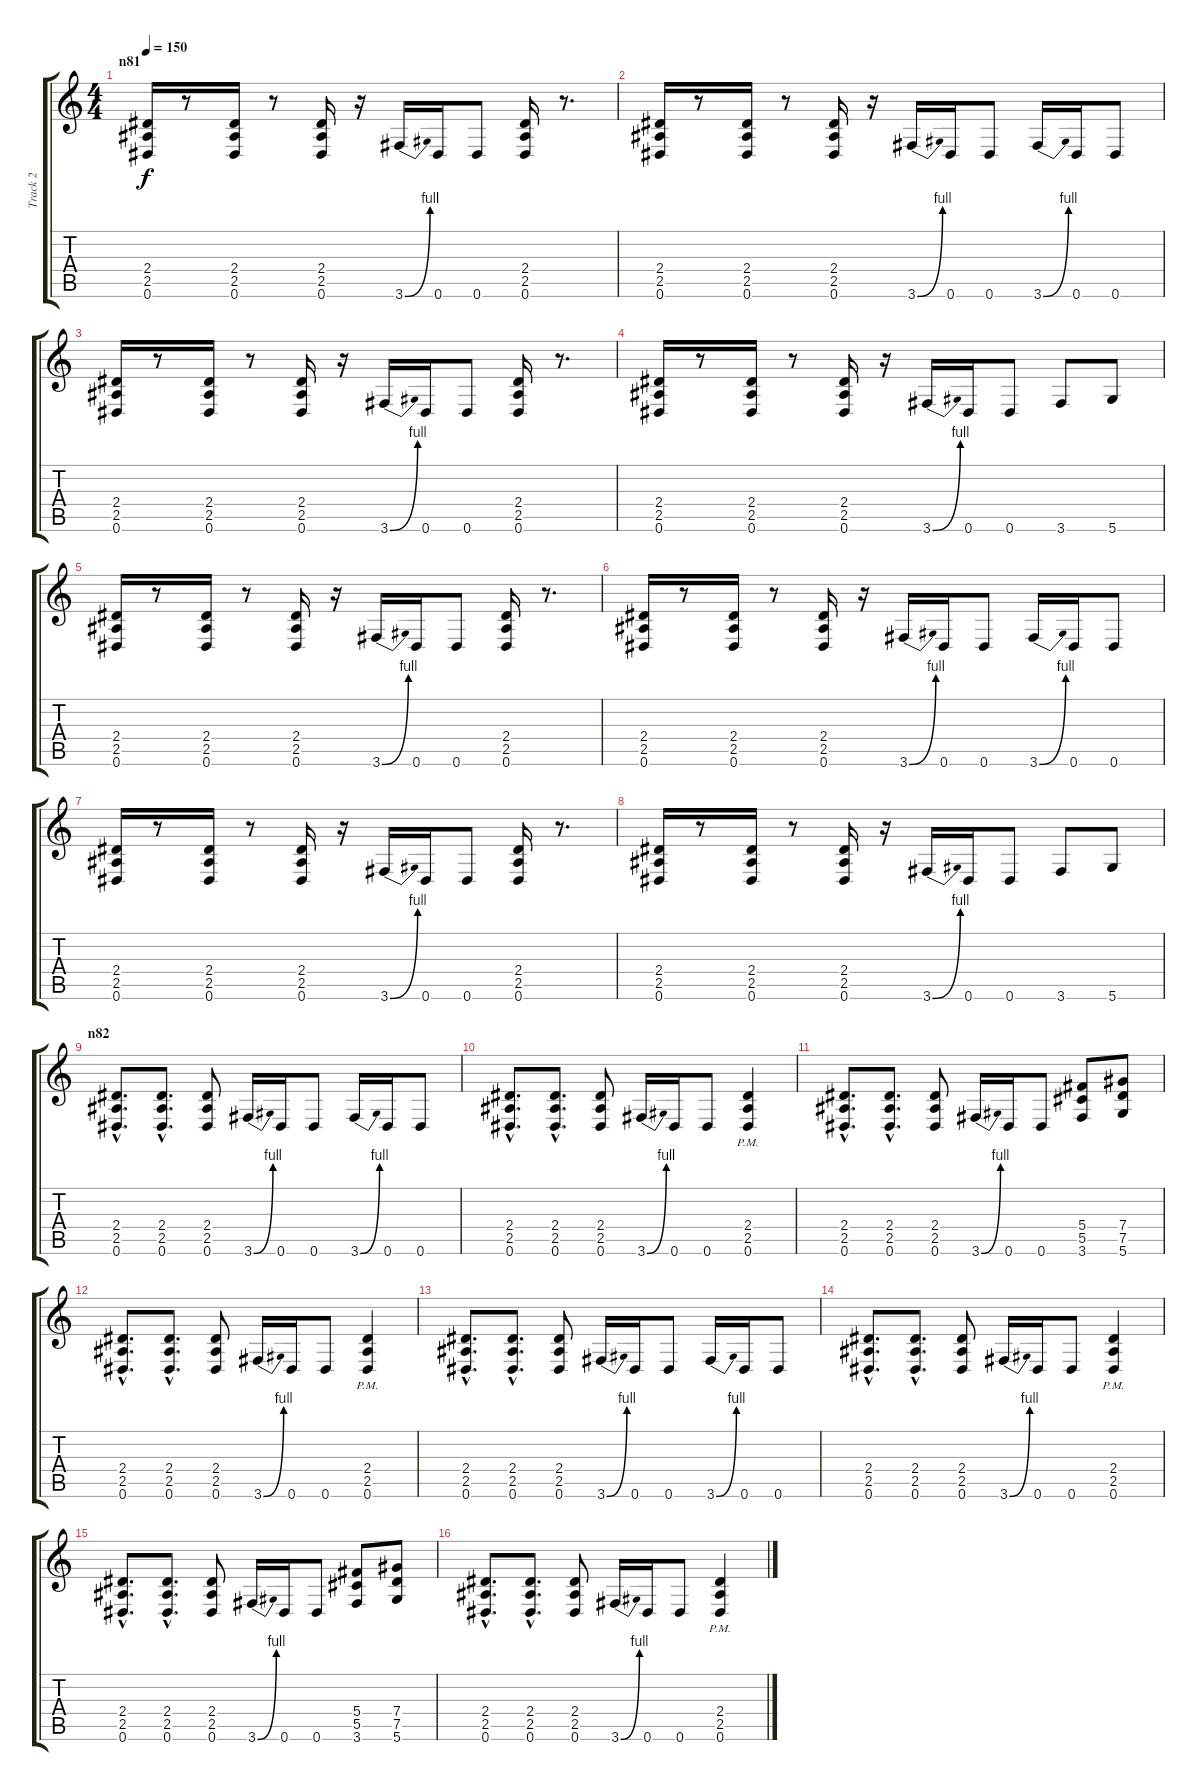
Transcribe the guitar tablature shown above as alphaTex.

\track ("Track 2" "Track 2") {instrument distortionguitar}
\staff {score tabs}
\tuning (Eb4 Bb3 Gb3 Db3 Ab2 Eb2) {hide}
\ts (4 4)
\section ("" "n81")
\tempo 150
\clef g2
\ks c
(2.4 2.5 0.6).16{dy f} r.8 (2.4 2.5 0.6).16 r.8 (2.4 2.5 0.6).16 r.16 3.6{be (bend 0 0 60 4)}.16 0.6.16 0.6.8 (2.4 2.5 0.6).16 r.8{d} |
(2.4 2.5 0.6).16 r.8 (2.4 2.5 0.6).16 r.8 (2.4 2.5 0.6).16 r.16 3.6{be (bend 0 0 60 4)}.16 0.6.16 0.6.8 3.6{be (bend 0 0 60 4)}.16 0.6.16 0.6.8 |
(2.4 2.5 0.6).16 r.8 (2.4 2.5 0.6).16 r.8 (2.4 2.5 0.6).16 r.16 3.6{be (bend 0 0 60 4)}.16 0.6.16 0.6.8 (2.4 2.5 0.6).16 r.8{d} |
(2.4 2.5 0.6).16 r.8 (2.4 2.5 0.6).16 r.8 (2.4 2.5 0.6).16 r.16 3.6{be (bend 0 0 60 4)}.16 0.6.16 0.6.8 3.6.8 5.6.8 |
(2.4 2.5 0.6).16 r.8 (2.4 2.5 0.6).16 r.8 (2.4 2.5 0.6).16 r.16 3.6{be (bend 0 0 60 4)}.16 0.6.16 0.6.8 (2.4 2.5 0.6).16 r.8{d} |
(2.4 2.5 0.6).16 r.8 (2.4 2.5 0.6).16 r.8 (2.4 2.5 0.6).16 r.16 3.6{be (bend 0 0 60 4)}.16 0.6.16 0.6.8 3.6{be (bend 0 0 60 4)}.16 0.6.16 0.6.8 |
(2.4 2.5 0.6).16 r.8 (2.4 2.5 0.6).16 r.8 (2.4 2.5 0.6).16 r.16 3.6{be (bend 0 0 60 4)}.16 0.6.16 0.6.8 (2.4 2.5 0.6).16 r.8{d} |
(2.4 2.5 0.6).16 r.8 (2.4 2.5 0.6).16 r.8 (2.4 2.5 0.6).16 r.16 3.6{be (bend 0 0 60 4)}.16 0.6.16 0.6.8 3.6.8 5.6.8 |
\section ("" "n82")
(2.4{hac} 2.5{hac} 0.6{hac}).8{d} (2.4{hac} 2.5{hac} 0.6{hac}).8{d} (2.4 2.5 0.6).8 3.6{be (bend 0 0 60 4)}.16 0.6.16 0.6.8 3.6{be (bend 0 0 60 4)}.16 0.6.16 0.6.8 |
(2.4{hac} 2.5{hac} 0.6{hac}).8{d} (2.4{hac} 2.5{hac} 0.6{hac}).8{d} (2.4 2.5 0.6).8 3.6{be (bend 0 0 60 4)}.16 0.6.16 0.6.8 (2.4{pm} 2.5{pm} 0.6{pm}).4 |
(2.4{hac} 2.5{hac} 0.6{hac}).8{d} (2.4{hac} 2.5{hac} 0.6{hac}).8{d} (2.4 2.5 0.6).8 3.6{be (bend 0 0 60 4)}.16 0.6.16 0.6.8 (5.4 5.5 3.6).8 (7.4 7.5 5.6).8 |
(2.4{hac} 2.5{hac} 0.6{hac}).8{d} (2.4{hac} 2.5{hac} 0.6{hac}).8{d} (2.4 2.5 0.6).8 3.6{be (bend 0 0 60 4)}.16 0.6.16 0.6.8 (2.4{pm} 2.5{pm} 0.6{pm}).4 |
(2.4{hac} 2.5{hac} 0.6{hac}).8{d} (2.4{hac} 2.5{hac} 0.6{hac}).8{d} (2.4 2.5 0.6).8 3.6{be (bend 0 0 60 4)}.16 0.6.16 0.6.8 3.6{be (bend 0 0 60 4)}.16 0.6.16 0.6.8 |
(2.4{hac} 2.5{hac} 0.6{hac}).8{d} (2.4{hac} 2.5{hac} 0.6{hac}).8{d} (2.4 2.5 0.6).8 3.6{be (bend 0 0 60 4)}.16 0.6.16 0.6.8 (2.4{pm} 2.5{pm} 0.6{pm}).4 |
(2.4{hac} 2.5{hac} 0.6{hac}).8{d} (2.4{hac} 2.5{hac} 0.6{hac}).8{d} (2.4 2.5 0.6).8 3.6{be (bend 0 0 60 4)}.16 0.6.16 0.6.8 (5.4 5.5 3.6).8 (7.4 7.5 5.6).8 |
(2.4{hac} 2.5{hac} 0.6{hac}).8{d} (2.4{hac} 2.5{hac} 0.6{hac}).8{d} (2.4 2.5 0.6).8 3.6{be (bend 0 0 60 4)}.16 0.6.16 0.6.8 (2.4{pm} 2.5{pm} 0.6{pm}).4
